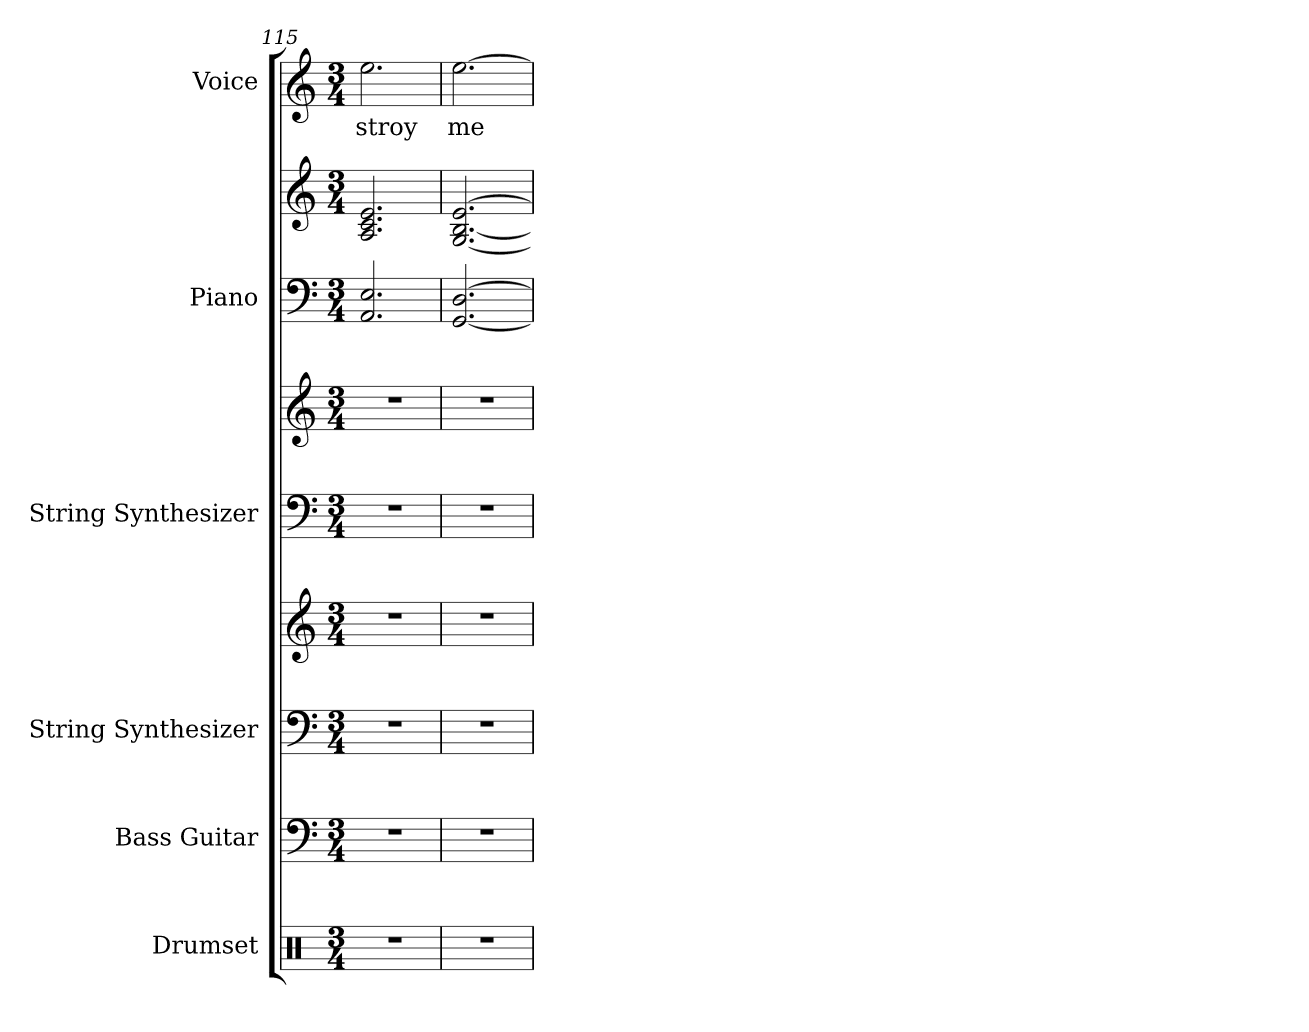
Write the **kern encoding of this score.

**kern	**kern	**kern	**kern	**kern	**kern	**kern	**kern	**kern	**text
*part6	*part5	*part4	*part4	*part3	*part3	*part2	*part2	*part1	*part1
*staff9	*staff8	*staff7	*staff6	*staff5	*staff4	*staff3	*staff2	*staff1	*staff1
*I"Drumset	*I"Bass Guitar	*I"String Synthesizer	*	*I"String Synthesizer	*	*I"Piano	*	*I"Voice	*
*I'D. Set	*I'B. Guit.	*I'Synth.	*	*I'Synth.	*	*I'Pno.	*	*I'Vo.	*
*clefX	*clefF4	*clefF4	*clefG2	*clefF4	*clefG2	*clefF4	*clefG2	*clefG2	*
*	*ITrd7c12	*	*	*	*	*	*	*	*
*k[]	*k[]	*k[]	*k[]	*k[]	*k[]	*k[]	*k[]	*k[]	*
*M3/4	*M3/4	*M3/4	*M3/4	*M3/4	*M3/4	*M3/4	*M3/4	*M3/4	*
=115	=115	=115	=115	=115	=115	=115	=115	=115	=115
!	!	!	!	!	!	!	!	!	!LO:LY:b
2.r	2.r	2.r	2.r	2.r	2.r	2.AA/ 2.E/	2.A/ 2.c/ 2.e/	2.ee\	-stroy
=116	=116	=116	=116	=116	=116	=116	=116	=116	=116
!	!	!	!	!	!	!	!	!	!LO:LY:b
2.r	2.r	2.r	2.r	2.r	2.r	[2.GG/ [2.D/	[2.G/ [2.B/ [2.e/	[2.ee\	me
=	=	=	=	=	=	=	=	=	=
*-	*-	*-	*-	*-	*-	*-	*-	*-	*-
